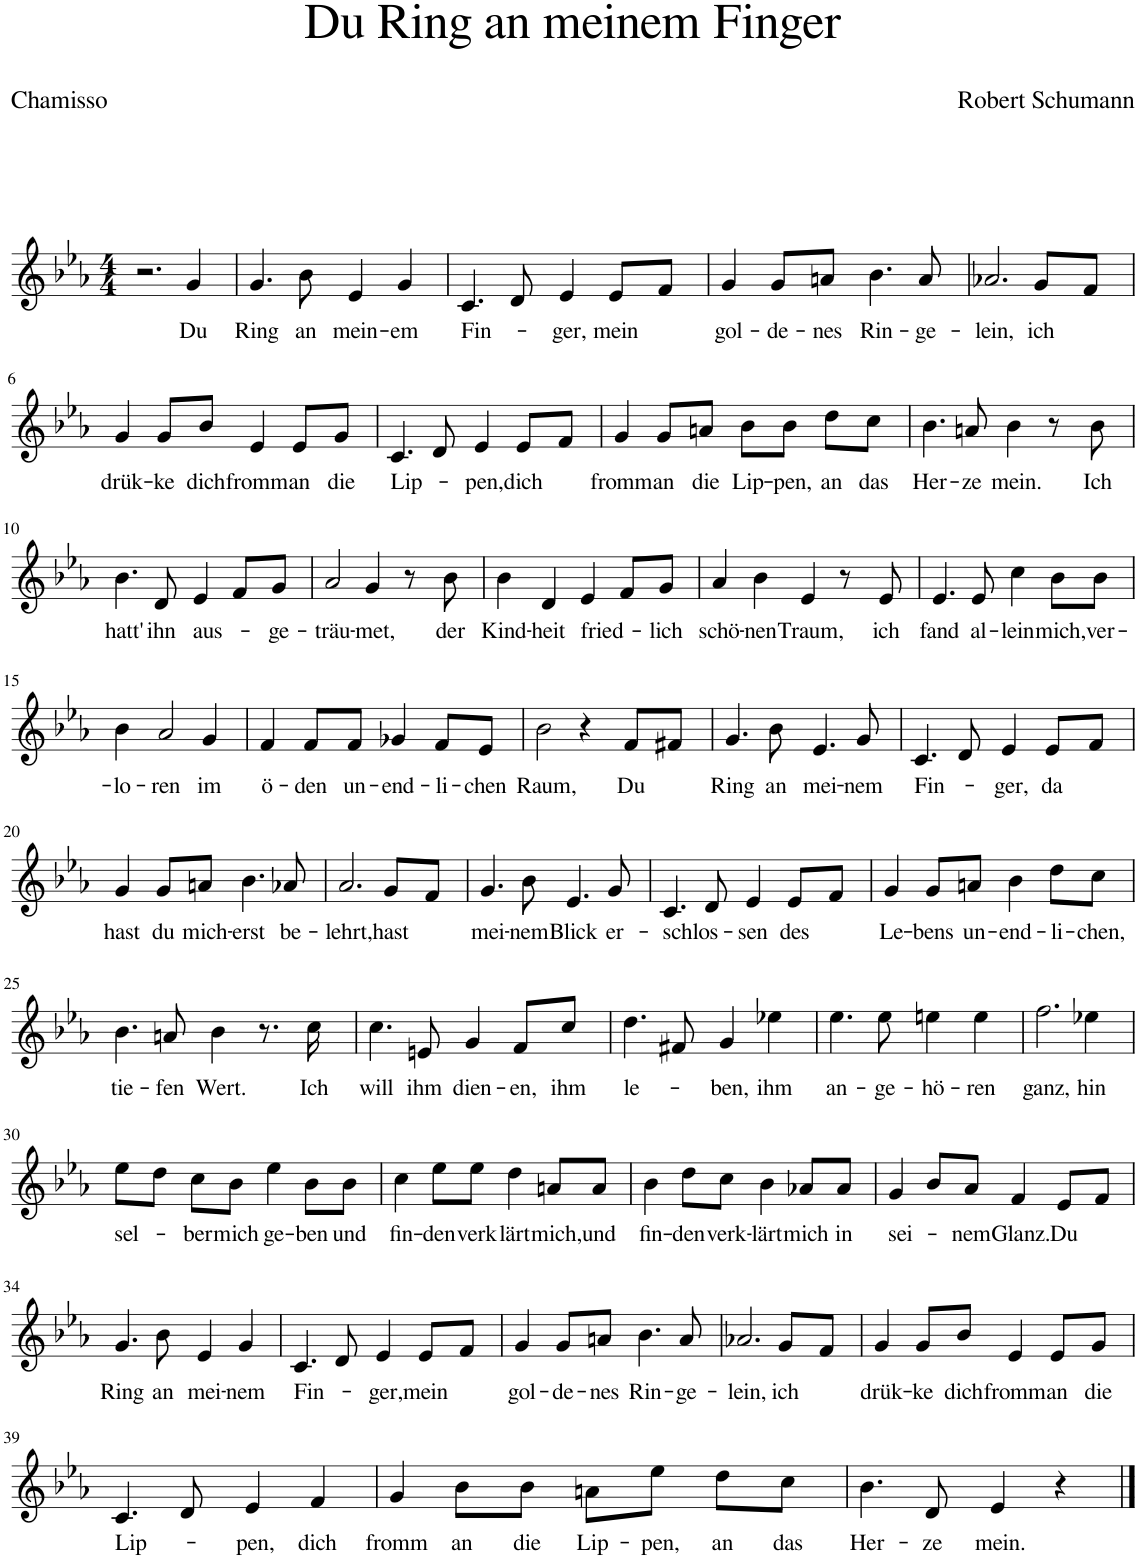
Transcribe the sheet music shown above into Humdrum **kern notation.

**kern	**text
*part1	*part1
*staff1	*staff1
*I"Piano	*
*I'Pno	*
*clefG2	*
*k[b-e-a-]	*
*M4/4	*
=1	=1
2.r	.
!	!LO:LY:b
4g/	Du
=2	=2
!	!LO:LY:b
4.g/	Ring
!	!LO:LY:b
8b-\	an
!	!LO:LY:b
4e-/	mein-
!	!LO:LY:b
4g/	-em
=3	=3
!	!LO:LY:b
4.c/	Fin-
8d/	.
!	!LO:LY:b
4e-/	-ger,
!	!LO:LY:b
8e-/L	mein
8f/J	.
=4	=4
!	!LO:LY:b
4g/	gol-
!	!LO:LY:b
8g/L	-de-
!	!LO:LY:b
8an/J	-nes
!	!LO:LY:b
4.b-\	Rin-
!	!LO:LY:b
8a/	-ge-
=5	=5
!	!LO:LY:b
2.a-X/	-lein,
!	!LO:LY:b
8g/L	ich
8f/J	.
!!LO:LB:g=z
=6	=6
!	!LO:LY:b
4g/	drük-
!	!LO:LY:b
8g/L	-ke
!	!LO:LY:b
8b-/J	dich
!	!LO:LY:b
4e-/	fromm
!	!LO:LY:b
8e-/L	an
!	!LO:LY:b
8g/J	die
=7	=7
!	!LO:LY:b
4.c/	Lip-
8d/	.
!	!LO:LY:b
4e-/	-pen,
!	!LO:LY:b
8e-/L	dich
8f/J	.
=8	=8
!	!LO:LY:b
4g/	fromm
!	!LO:LY:b
8g/L	an
!	!LO:LY:b
8an/J	die
!	!LO:LY:b
8b-\L	Lip-
!	!LO:LY:b
8b-\J	-pen,
!	!LO:LY:b
8dd\L	an
!	!LO:LY:b
8cc\J	das
=9	=9
!	!LO:LY:b
4.b-\	Her-
!	!LO:LY:b
8an/	-ze
!	!LO:LY:b
4b-\	mein.
8r	.
!	!LO:LY:b
8b-\	Ich
!!LO:LB:g=z
=10	=10
!	!LO:LY:b
4.b-\	hatt'
!	!LO:LY:b
8d/	ihn
!	!LO:LY:b
4e-/	aus-
8f/L	.
!	!LO:LY:b
8g/J	-ge-
=11	=11
!	!LO:LY:b
2a-/	-träu-
!	!LO:LY:b
4g/	-met,
8r	.
!	!LO:LY:b
8b-\	der
=12	=12
!	!LO:LY:b
4b-\	Kind-
!	!LO:LY:b
4d/	-heit
!	!LO:LY:b
4e-/	fried-
8f/L	.
!	!LO:LY:b
8g/J	-lich
=13	=13
!	!LO:LY:b
4a-/	schö-
!	!LO:LY:b
4b-\	-nen
!	!LO:LY:b
4e-/	Traum,
8r	.
!	!LO:LY:b
8e-/	ich
=14	=14
!	!LO:LY:b
4.e-/	fand
!	!LO:LY:b
8e-/	al-
!	!LO:LY:b
4cc\	-lein
!	!LO:LY:b
8b-\L	mich,
!	!LO:LY:b
8b-\J	ver-
!!LO:LB:g=z
=15	=15
!	!LO:LY:b
4b-\	-lo-
!	!LO:LY:b
2a-/	-ren
!	!LO:LY:b
4g/	im
=16	=16
!	!LO:LY:b
4f/	ö-
!	!LO:LY:b
8f/L	-den
!	!LO:LY:b
8f/J	un-
!	!LO:LY:b
4g-X/	-end-
!	!LO:LY:b
8f/L	-li-
!	!LO:LY:b
8e-/J	-chen
=17	=17
!	!LO:LY:b
2b-\	Raum,
4r	.
!	!LO:LY:b
8f/L	Du
8f#X/J	.
=18	=18
!	!LO:LY:b
4.g/	Ring
!	!LO:LY:b
8b-\	an
!	!LO:LY:b
4.e-/	mei-
!	!LO:LY:b
8g/	-nem
=19	=19
!	!LO:LY:b
4.c/	Fin-
8d/	.
!	!LO:LY:b
4e-/	-ger,
!	!LO:LY:b
8e-/L	da
8f/J	.
!!LO:LB:g=z
=20	=20
!	!LO:LY:b
4g/	hast
!	!LO:LY:b
8g/L	du
!	!LO:LY:b
8an/J	mich-
!	!LO:LY:b
4.b-\	-erst
!	!LO:LY:b
8a-X/	be-
=21	=21
!	!LO:LY:b
2.a-/	-lehrt,
!	!LO:LY:b
8g/L	hast
8f/J	.
=22	=22
!	!LO:LY:b
4.g/	mei-
!	!LO:LY:b
8b-\	-nem
!	!LO:LY:b
4.e-/	Blick
!	!LO:LY:b
8g/	er-
=23	=23
!	!LO:LY:b
4.c/	-schlos-
8d/	.
!	!LO:LY:b
4e-/	-sen
!	!LO:LY:b
8e-/L	des
8f/J	.
=24	=24
!	!LO:LY:b
4g/	Le-
!	!LO:LY:b
8g/L	-bens
!	!LO:LY:b
8an/J	un-
!	!LO:LY:b
4b-\	-end-
!	!LO:LY:b
8dd\L	-li-
!	!LO:LY:b
8cc\J	-chen,
!!LO:LB:g=z
=25	=25
!	!LO:LY:b
4.b-\	tie-
!	!LO:LY:b
8an/	-fen
!	!LO:LY:b
4b-\	Wert.
8.r	.
!	!LO:LY:b
16cc\	Ich
=26	=26
!	!LO:LY:b
4.cc\	will
!	!LO:LY:b
8en/	ihm
!	!LO:LY:b
4g/	dien-
!	!LO:LY:b
8f/L	-en,
!	!LO:LY:b
8cc/J	ihm
=27	=27
!	!LO:LY:b
4.dd\	le-
8f#X/	.
!	!LO:LY:b
4g/	-ben,
!	!LO:LY:b
4ee-X\	ihm
=28	=28
!	!LO:LY:b
4.ee-\	an-
!	!LO:LY:b
8ee-\	-ge-
!	!LO:LY:b
4een\	-hö-
!	!LO:LY:b
4ee\	-ren
=29	=29
!	!LO:LY:b
2.ff\	ganz,
!	!LO:LY:b
4ee-X\	hin
!!LO:LB:g=z
=30	=30
!	!LO:LY:b
8ee-\L	sel-
8dd\J	.
!	!LO:LY:b
8cc\L	-ber
!	!LO:LY:b
8b-\J	mich
!	!LO:LY:b
4ee-\	ge-
!	!LO:LY:b
8b-\L	-ben
!	!LO:LY:b
8b-\J	und
=31	=31
!	!LO:LY:b
4cc\	fin-
!	!LO:LY:b
8ee-\L	-den
!	!LO:LY:b
8ee-\J	verk
!	!LO:LY:b
4dd\	lärt
!	!LO:LY:b
8an/L	mich,
!	!LO:LY:b
8a/J	und
=32	=32
!	!LO:LY:b
4b-\	fin-
!	!LO:LY:b
8dd\L	-den
!	!LO:LY:b
8cc\J	verk-
!	!LO:LY:b
4b-\	-lärt
!	!LO:LY:b
8a-X/L	mich
!	!LO:LY:b
8a-/J	in
=33	=33
!	!LO:LY:b
4g/	sei-
8b-/L	.
!	!LO:LY:b
8a-/J	-nem
!	!LO:LY:b
4f/	Glanz.
!	!LO:LY:b
8e-/L	Du
8f/J	.
!!LO:LB:g=z
=34	=34
!	!LO:LY:b
4.g/	Ring
!	!LO:LY:b
8b-\	an
!	!LO:LY:b
4e-/	mei-
!	!LO:LY:b
4g/	-nem
=35	=35
!	!LO:LY:b
4.c/	Fin-
8d/	.
!	!LO:LY:b
4e-/	-ger,
!	!LO:LY:b
8e-/L	mein
8f/J	.
=36	=36
!	!LO:LY:b
4g/	gol-
!	!LO:LY:b
8g/L	-de-
!	!LO:LY:b
8an/J	-nes
!	!LO:LY:b
4.b-\	Rin-
!	!LO:LY:b
8a/	-ge-
=37	=37
!	!LO:LY:b
2.a-X/	-lein,
!	!LO:LY:b
8g/L	ich
8f/J	.
=38	=38
!	!LO:LY:b
4g/	drük-
!	!LO:LY:b
8g/L	-ke
!	!LO:LY:b
8b-/J	dich
!	!LO:LY:b
4e-/	fromm
!	!LO:LY:b
8e-/L	an
!	!LO:LY:b
8g/J	die
!!LO:LB:g=z
=39	=39
!	!LO:LY:b
4.c/	Lip-
8d/	.
!	!LO:LY:b
4e-/	-pen,
!	!LO:LY:b
4f/	dich
=40	=40
!	!LO:LY:b
4g/	fromm
!	!LO:LY:b
8b-\L	an
!	!LO:LY:b
8b-\J	die
!	!LO:LY:b
8an\L	Lip-
!	!LO:LY:b
8ee-\J	-pen,
!	!LO:LY:b
8dd\L	an
!	!LO:LY:b
8cc\J	das
=41	=41
!	!LO:LY:b
4.b-\	Her-
!	!LO:LY:b
8d/	-ze
!	!LO:LY:b
4e-/	mein.
4r	.
==	==
*-	*-
